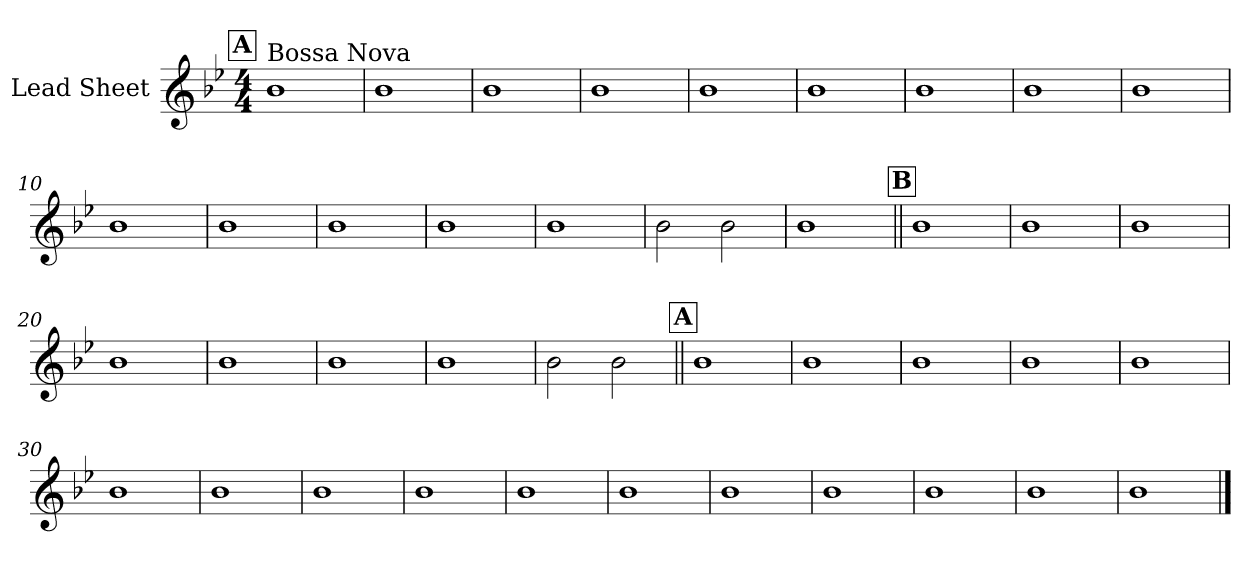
**kern
*part1
*staff1
*I"Lead Sheet
*clefG2
*k[b-e-]
*B-:
*M4/4
!!LO:REH:place=s1:a:fs=14:t=A
=1
!LO:TX:a:t=Bossa Nova
1b-
=2
1b-
=3
1b-
=4
1b-
!!LO:LB:g=z
=5
1b-
=6
1b-
=7
1b-
=8
1b-
!!LO:LB:g=z
=9
1b-
=10
1b-
=11
1b-
=12
1b-
!!LO:LB:g=z
=13
1b-
=14
1b-
=15
2b-\
2b-\
=16
1b-
!!LO:LB:g=z
!!LO:REH:place=s1:a:fs=14:t=B
=17||
1b-
=18
1b-
=19
1b-
=20
1b-
!!LO:LB:g=z
=21
1b-
=22
1b-
=23
1b-
=24
2b-\
2b-\
!!LO:LB:g=z
!!LO:REH:place=s1:a:fs=14:t=A
=25||
1b-
=26
1b-
=27
1b-
=28
1b-
!!LO:LB:g=z
=29
1b-
=30
1b-
=31
1b-
=32
1b-
!!LO:LB:g=z
=33
1b-
=34
1b-
=35
1b-
=36
1b-
!!LO:LB:g=z
=37
1b-
=38
1b-
=39
1b-
=40
1b-
==
*-
